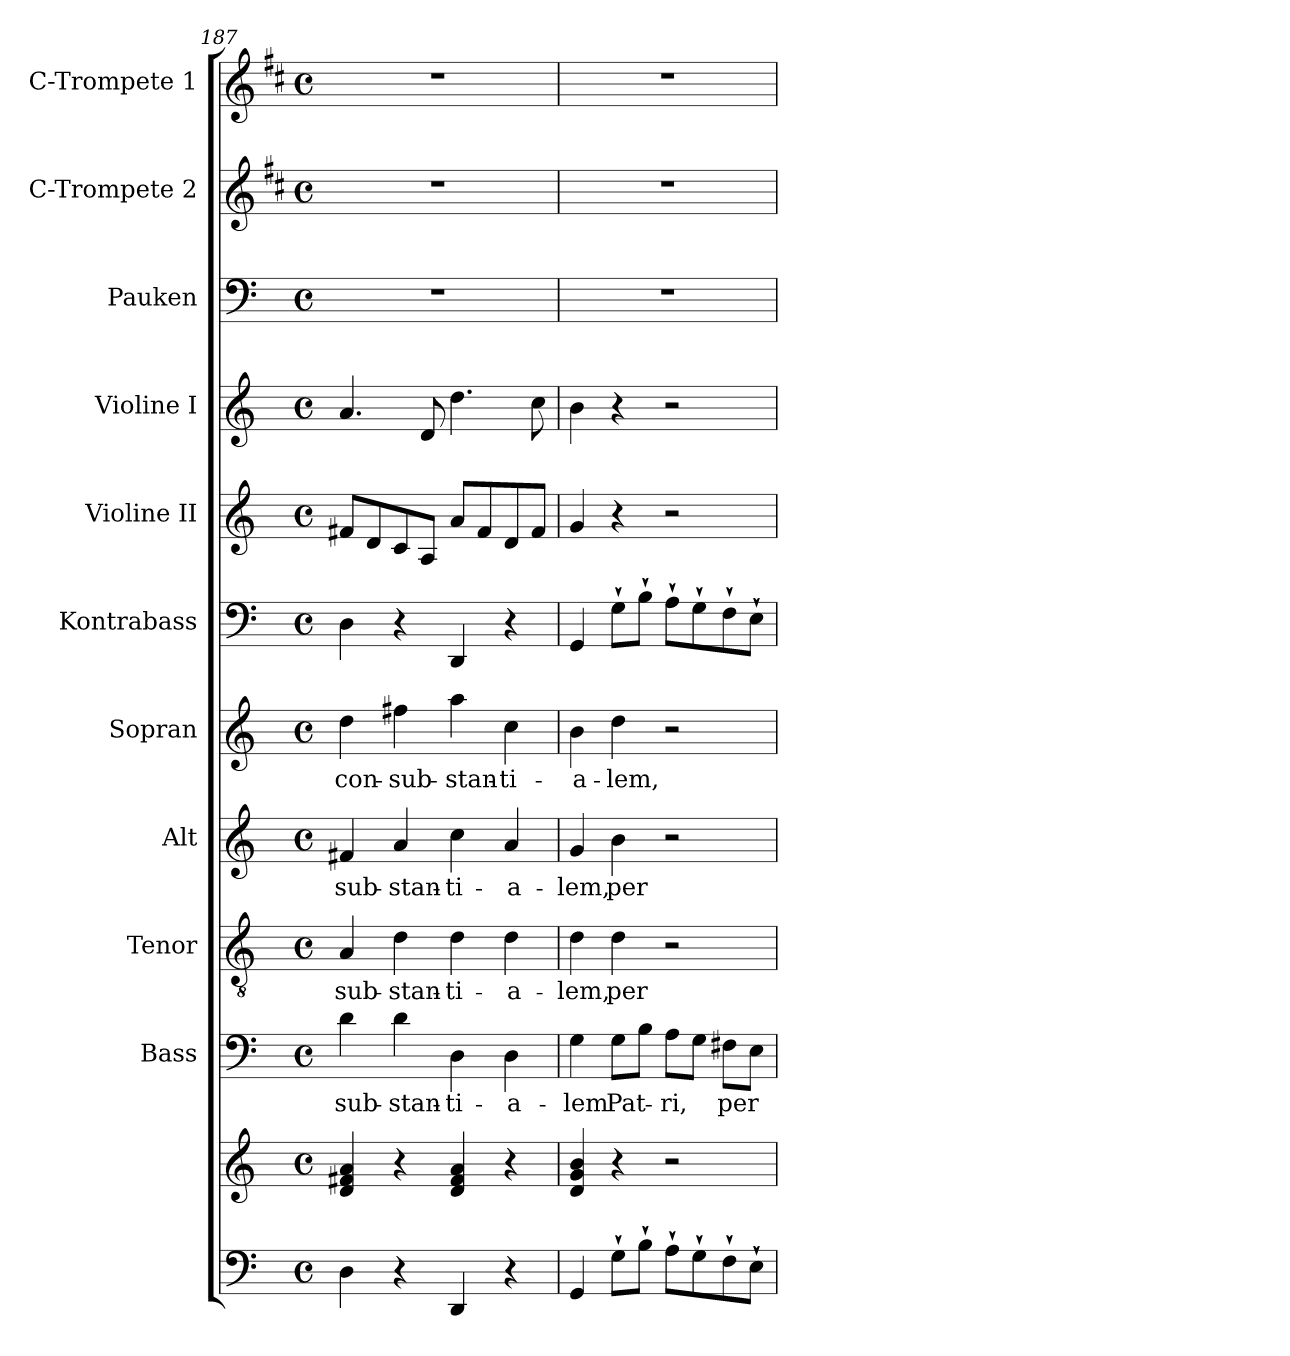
**kern	**kern	**kern	**text	**kern	**text	**kern	**text	**kern	**text	**kern	**kern	**kern	**kern	**kern	**kern
*part11	*part11	*part10	*part10	*part9	*part9	*part8	*part8	*part7	*part7	*part6	*part5	*part4	*part3	*part2	*part1
*staff12	*staff11	*staff10	*staff10	*staff9	*staff9	*staff8	*staff8	*staff7	*staff7	*staff6	*staff5	*staff4	*staff3	*staff2	*staff1
*	*	*I"Bass	*	*I"Tenor	*	*I"Alt	*	*I"Sopran	*	*I"Kontrabass	*I"Violine II	*I"Violine I	*I"Pauken	*I"C-Trompete 2	*I"C-Trompete 1
*	*	*I'B.	*	*I'T.	*	*I'A.	*	*I'S.	*	*I'Kb.	*I'Vl. II	*I'Vl. I	*I'Pk.	*I'C Trp. 2	*I'C Trp. 1
*clefF4	*clefG2	*clefF4	*	*clefGv2	*	*clefG2	*	*clefG2	*	*clefF4	*clefG2	*clefG2	*clefF4	*clefG2	*clefG2
*	*	*	*	*	*	*	*	*	*	*ITrd7c12	*	*	*	*ITrd1c2	*ITrd1c2
*k[]	*k[]	*k[]	*	*k[]	*	*k[]	*	*k[]	*	*k[]	*k[]	*k[]	*k[]	*k[]	*k[]
*C:	*C:	*C:	*	*C:	*	*C:	*	*C:	*	*C:	*C:	*C:	*C:	*C:	*C:
*M4/4	*M4/4	*M4/4	*	*M4/4	*	*M4/4	*	*M4/4	*	*M4/4	*M4/4	*M4/4	*M4/4	*M4/4	*M4/4
*met(c)	*met(c)	*met(c)	*	*met(c)	*	*met(c)	*	*met(c)	*	*met(c)	*met(c)	*met(c)	*met(c)	*met(c)	*met(c)
=187	=187	=187	=187	=187	=187	=187	=187	=187	=187	=187	=187	=187	=187	=187	=187
!	!	!	!LO:LY:b	!	!LO:LY:b	!	!LO:LY:b	!	!LO:LY:b	!	!	!	!	!	!
4D\	4d/ 4f#X/ 4a/	4d\	-sub-	4A/	-sub-	4f#X/	-sub-	4dd\	con-	4DD\	8f#X/L	4.a/	1r	1r	1r
.	.	.	.	.	.	.	.	.	.	.	8d/	.	.	.	.
!	!	!	!LO:LY:b	!	!LO:LY:b	!	!LO:LY:b	!	!LO:LY:b	!	!	!	!	!	!
4r	4r	4d\	-stan-	4d\	-stan-	4a/	-stan-	4ff#X\	-sub-	4r	8c/	.	.	.	.
.	.	.	.	.	.	.	.	.	.	.	8A/J	8d/	.	.	.
!	!	!	!LO:LY:b	!	!LO:LY:b	!	!LO:LY:b	!	!LO:LY:b	!	!	!	!	!	!
4DD/	4d/ 4f#/ 4a/	4D\	-ti-	4d\	-ti-	4cc\	-ti-	4aa\	-stan-	4DDD/	8a/L	4.dd\	.	.	.
.	.	.	.	.	.	.	.	.	.	.	8f#/	.	.	.	.
!	!	!	!LO:LY:b	!	!LO:LY:b	!	!LO:LY:b	!	!LO:LY:b	!	!	!	!	!	!
4r	4r	4D\	-a-	4d\	-a-	4a/	-a-	4cc\	-ti-	4r	8d/	.	.	.	.
.	.	.	.	.	.	.	.	.	.	.	8f#/J	8cc\	.	.	.
!!LO:PB:g=z
=188	=188	=188	=188	=188	=188	=188	=188	=188	=188	=188	=188	=188	=188	=188	=188
!	!	!	!LO:LY:b	!	!LO:LY:b	!	!LO:LY:b	!	!LO:LY:b	!	!	!	!	!	!
4GG/	4d/ 4g/ 4b/	4G\	-lem	4d\	-lem,	4g/	-lem,	4b\	-a-	4GGG/	4g/	4b\	1r	1r	1r
!	!	!	!LO:LY:b	!	!LO:LY:b	!	!LO:LY:b	!	!LO:LY:b	!	!	!	!	!	!
8G`>\L	4r	8G\L	Pat-	4d\	per	4b\	per	4dd\	-lem,	8GG`>\L	4r	4r	.	.	.
8B`>\J	.	8B\J	.	.	.	.	.	.	.	8BB`>\J	.	.	.	.	.
!	!	!	!LO:LY:b	!	!	!	!	!	!	!	!	!	!	!	!
8A`>\L	2r	8A\L	-ri,	2r	.	2r	.	2r	.	8AA`>\L	2r	2r	.	.	.
8G`>\	.	8G\J	.	.	.	.	.	.	.	8GG`>\	.	.	.	.	.
!	!	!	!LO:LY:b	!	!	!	!	!	!	!	!	!	!	!	!
8F`>\	.	8F#X\L	per	.	.	.	.	.	.	8FF`>\	.	.	.	.	.
8E`>\J	.	8E\J	.	.	.	.	.	.	.	8EE`>\J	.	.	.	.	.
=	=	=	=	=	=	=	=	=	=	=	=	=	=	=	=
*-	*-	*-	*-	*-	*-	*-	*-	*-	*-	*-	*-	*-	*-	*-	*-
